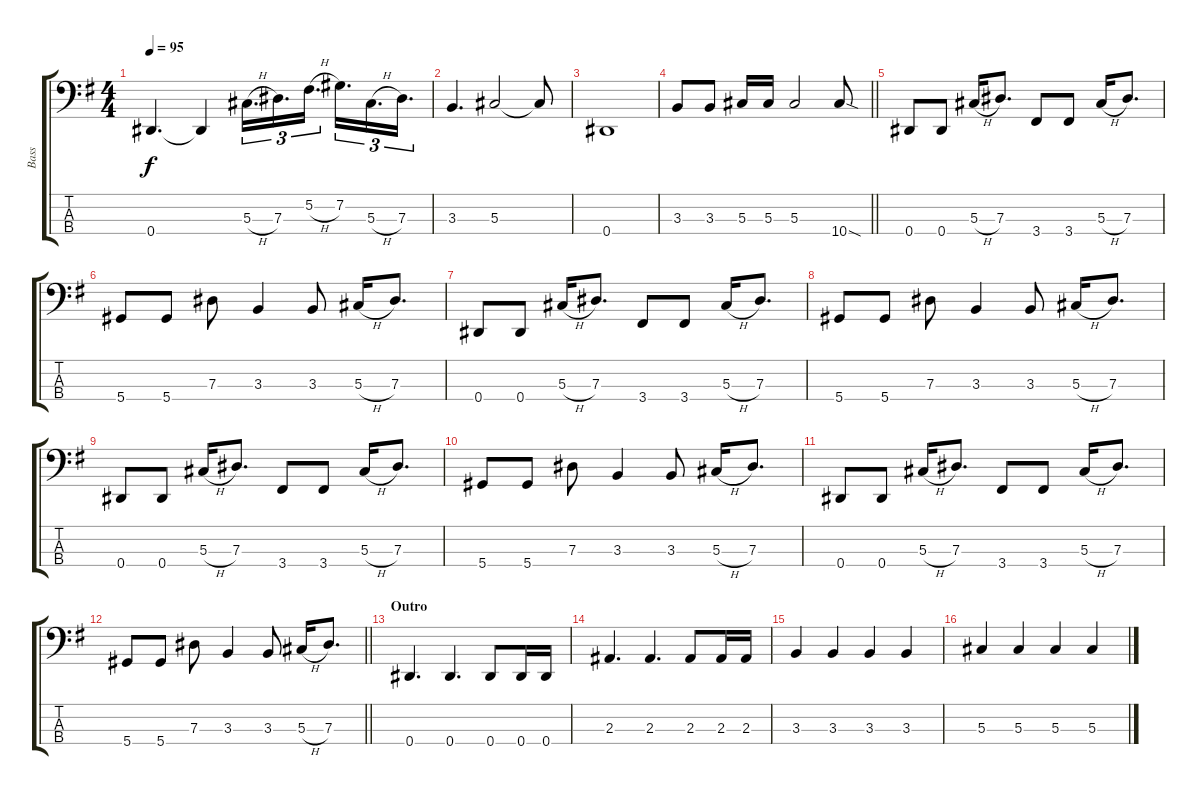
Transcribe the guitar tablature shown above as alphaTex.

\track ("Bass" "Bass") {instrument electricbassfinger}
\staff {score tabs}
\tuning (Gb2 Db2 Ab1 Eb1) {hide}
\ts (4 4)
\tempo 95
\clef f4
\ks eminor
0.4.4{d dy f} 0.4{t}.4 5.3{h}.16{d tu (3 2)} 7.3.16{d tu (3 2)} 5.2{h}.16{d tu (3 2)} 7.2.16{d tu (3 2)} 5.3{h}.16{d tu (3 2)} 7.3.16{d tu (3 2)} |
3.3.4{d} 5.3.2 5.3{t}.8 |
0.4.1 |
\barLineRight lightlight
3.3.8 3.3.8 5.3.16 5.3.16 5.3.2 10.4{sod}.8 |
0.4.8 0.4.8 5.3{h}.16 7.3.8{d} 3.4.8 3.4.8 5.3{h}.16 7.3.8{d} |
5.4.8 5.4.8 7.3.8 3.3.4 3.3.8 5.3{h}.16 7.3.8{d} |
0.4.8 0.4.8 5.3{h}.16 7.3.8{d} 3.4.8 3.4.8 5.3{h}.16 7.3.8{d} |
5.4.8 5.4.8 7.3.8 3.3.4 3.3.8 5.3{h}.16 7.3.8{d} |
0.4.8 0.4.8 5.3{h}.16 7.3.8{d} 3.4.8 3.4.8 5.3{h}.16 7.3.8{d} |
5.4.8 5.4.8 7.3.8 3.3.4 3.3.8 5.3{h}.16 7.3.8{d} |
0.4.8 0.4.8 5.3{h}.16 7.3.8{d} 3.4.8 3.4.8 5.3{h}.16 7.3.8{d} |
\barLineRight lightlight
5.4.8 5.4.8 7.3.8 3.3.4 3.3.8 5.3{h}.16 7.3.8{d} |
\section ("" "Outro")
0.4.4{d} 0.4.4{d} 0.4.8 0.4.16 0.4.16 |
2.3.4{d} 2.3.4{d} 2.3.8 2.3.16 2.3.16 |
3.3.4 3.3.4 3.3.4 3.3.4 |
5.3.4 5.3.4 5.3.4 5.3.4
